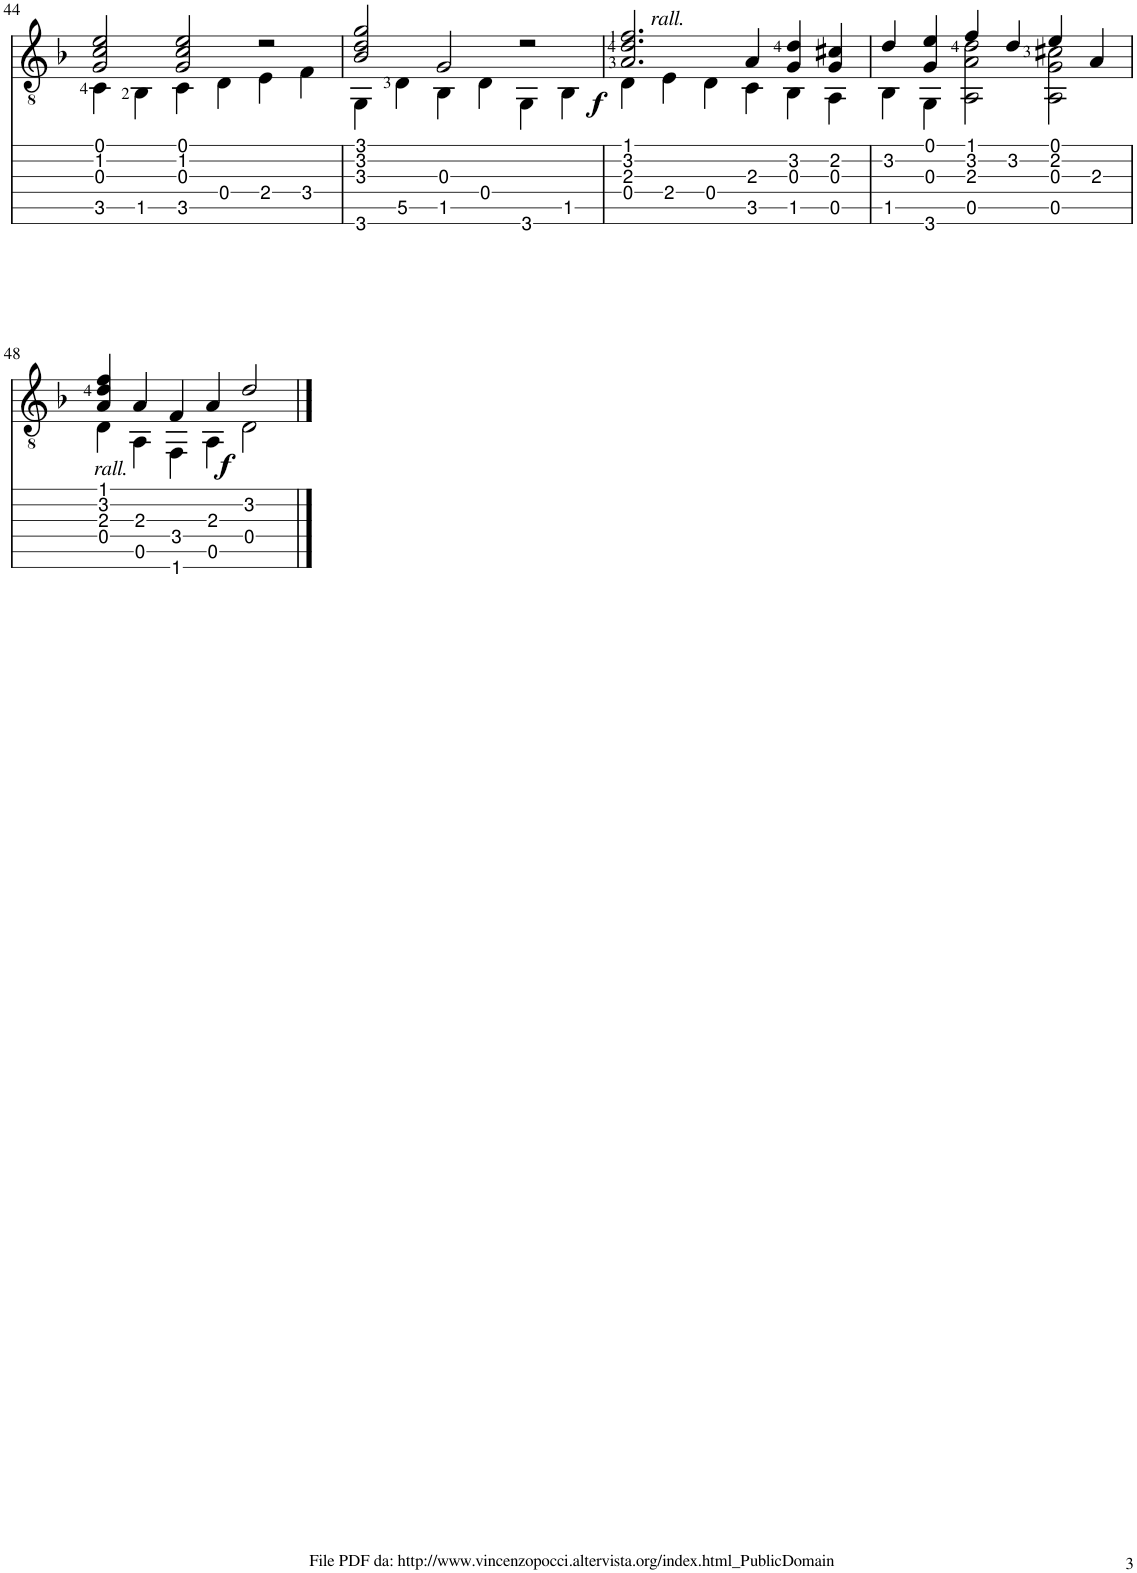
**kern	**kern	**dynam
*part1	*part1	*part1
*staff2	*staff1	*staff1/2
*I"Guitar	*	*
*I'Guit.	*	*
!!LO:PB:g=z
*	*clefGv2	*
*k[b-]	*k[b-]	*
*M3/2	*M3/2	*
=44	=44	=44
*^	*^	*
2G 2c 2e	4C	2G/ 2c/ 2e/	4C\	.
.	4BB-	.	4BB-\	.
2G 2c 2e	4C	2G/ 2c/ 2e/	4C\	.
.	4D	.	4D\	.
2r	4E	2r	4E\	.
.	4F	.	4F\	.
=45	=45	=45	=45	=45
2B- 2d 2g	4GG	2B-/ 2d/ 2g/	4GG\	.
.	4D	.	4D\	.
2G	4BB-	2G/	4BB-\	.
.	4D	.	4D\	.
2r	4GG	2r	4GG\	.
.	4BB-	.	4BB-\	.
=46	=46	=46	=46	=46
!	!	!LO:TX:a:i:t=rall.	!	!
!	!	!	!	!LO:DY:b
2.A 2.d 2.f	4D	2.A/ 2.d/ 2.f/	4D\	f
.	4E	.	4E\	.
.	4D	.	4D\	.
4A	4C	4A/	4C\	.
4G 4d	4BB-	4G/ 4d/	4BB-\	.
4G 4c#	4AA	4G/ 4c#X/	4AA\	.
=47	=47	=47	=47	=47
4d	4BB-	4d/	4BB-\	.
4G 4e	4GG	4G/ 4e/	4GG\	.
4f	2AA 2A 2d	4f/	2AA\ 2A\ 2d\	.
4d	.	4d/	.	.
4e	2AA 2G 2c#	4e/	2AA\ 2G\ 2c#X\	.
4A	.	4A/	.	.
!!LO:LB:g=z	!!
=48	=48	=48	=48	=48
!	!	!LO:TX:b:i:t=rall.	!	!
4A 4d 4f	4D	4A/ 4d/ 4f/	4D\	.
4A	4AA	4A/	4AA\	.
4F	4FF	4F/	4FF\	.
4A	4AA	4A/	4AA\	.
!	!	!	!	!LO:DY:b
2d	2D	2d/	2D\	f
*v	*v	*	*	*
*	*v	*v	*
==	==	==
*-	*-	*-
